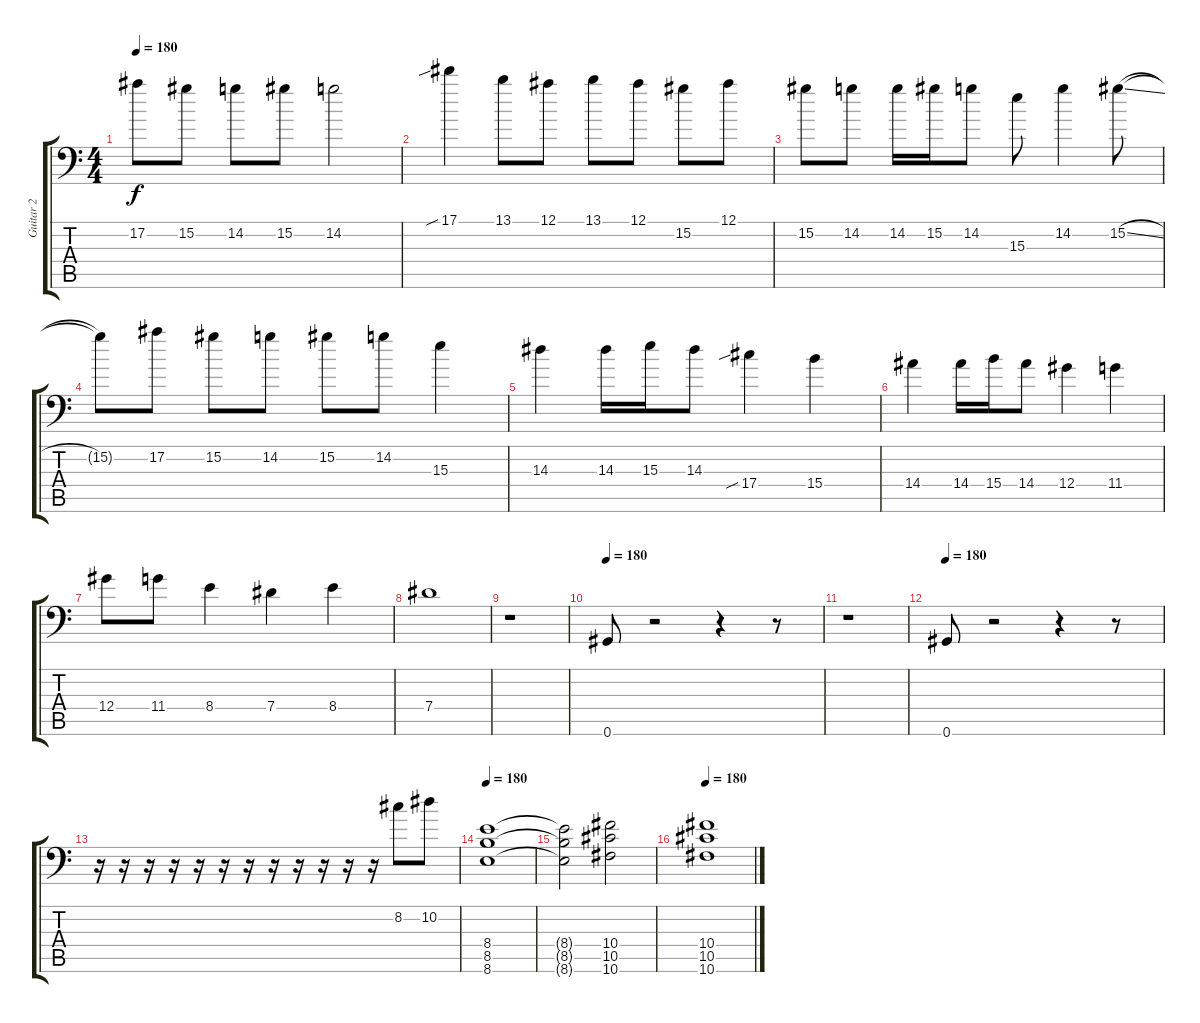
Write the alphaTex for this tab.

\track ("Guitar 2" "Guitar 2") {instrument overdrivenguitar}
\staff {score tabs}
\tuning (Bb3 F3 Db3 Ab2 Eb2 Ab1) {hide}
\ts (4 4)
\tempo 180
\clef f4
\ks c
17.2.8{dy f} 15.2.8 14.2.8 15.2.8 14.2.2 |
17.1{sib}.4 13.1.8 12.1.8 13.1.8 12.1.8 15.2.8 12.1.8 |
15.2.8 14.2.8 14.2.16 15.2.16 14.2.8 15.3.8 14.2.4 15.2{sl}.8 |
15.2{t}.8 17.2.8 15.2.8 14.2.8 15.2.8 14.2.8 15.3.4 |
14.3.4 14.3.16 15.3.16 14.3.8 17.4{sib}.4 15.4.4 |
14.4.4 14.4.16 15.4.16 14.4.8 12.4.4 11.4.4 |
12.4.8 11.4.8 8.4.4 7.4.4 8.4.4 |
7.4.1 |
r.1 |
\tempo 180
0.6.8 r.2 r.4 r.8 |
r.1 |
\tempo 180
0.6.8 r.2 r.4 r.8 |
r.16 r.16 r.16 r.16 r.16 r.16 r.16 r.16 r.16 r.16 r.16 r.16 8.2.8 10.2.8 |
\tempo 180
(8.4 8.5 8.6).1 |
(8.4{t} 8.5{t} 8.6{t}).2 (10.4 10.5 10.6).2 |
\tempo 180
(10.4 10.5 10.6).1
